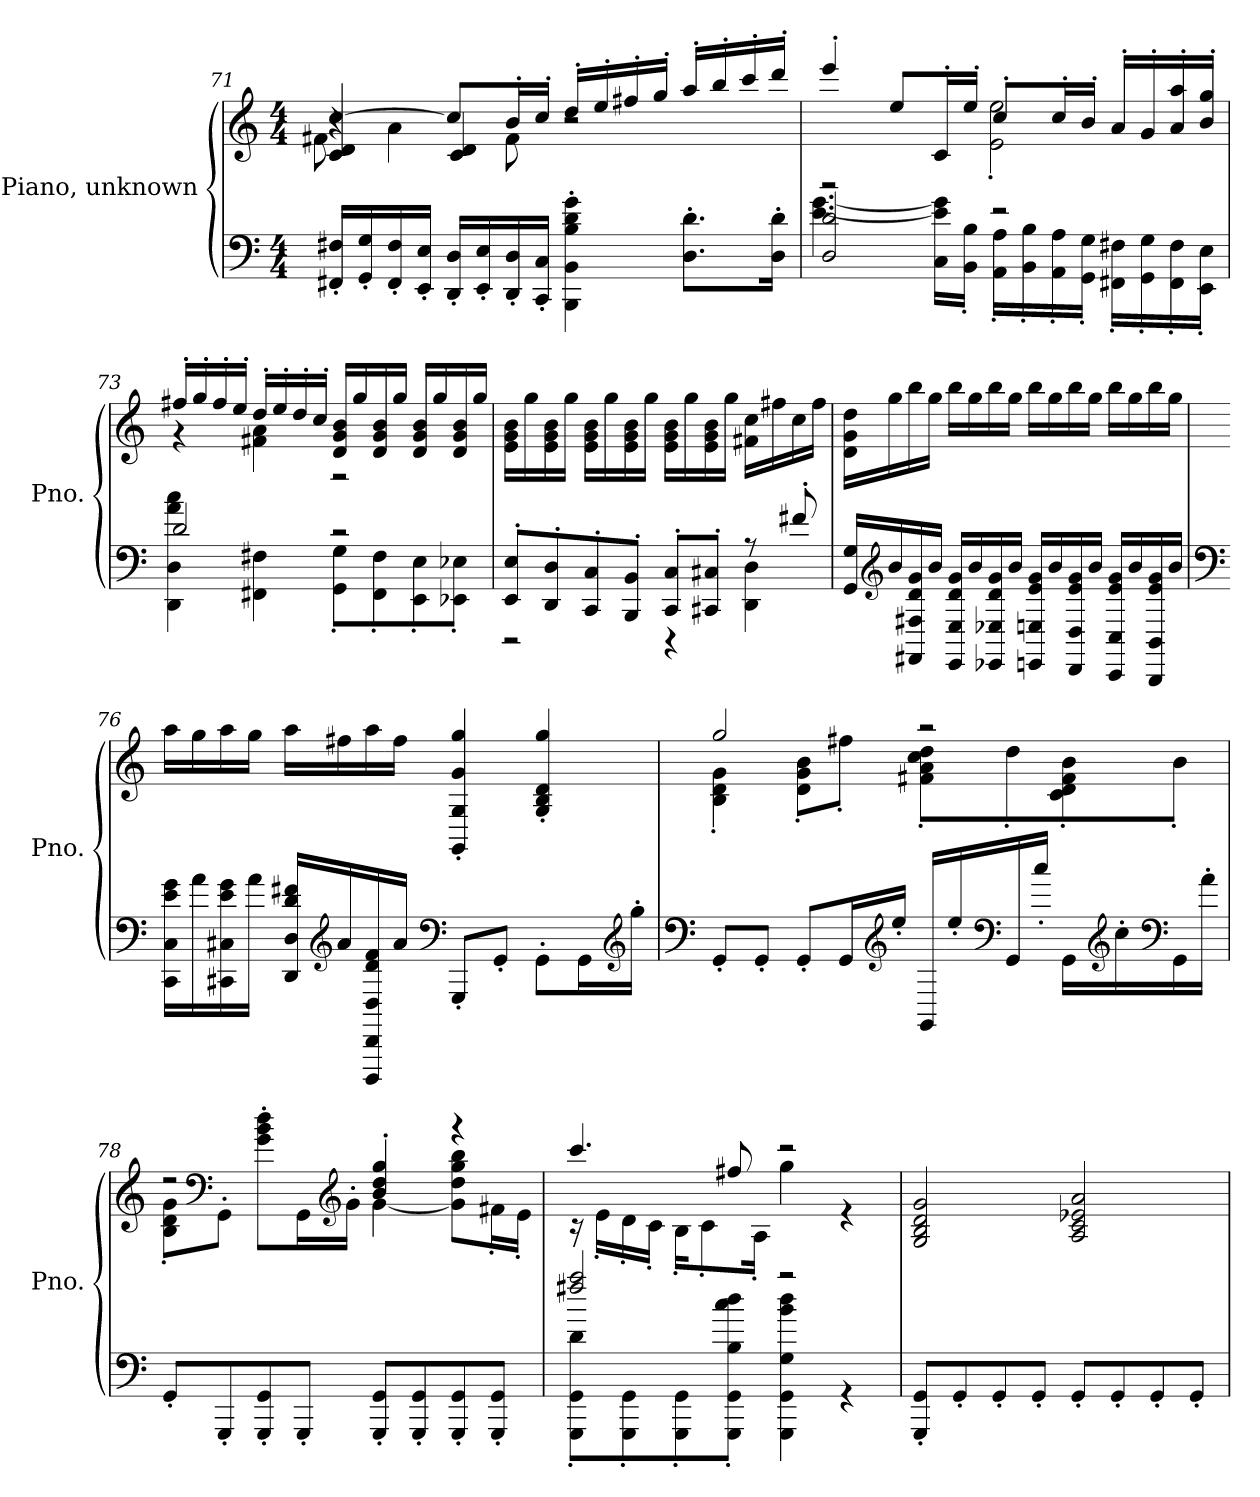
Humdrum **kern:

**kern	**kern
*part1	*part1
*staff2	*staff1
*I"Piano, unknown	*
*I'Pno.	*
!!LO:LB:g=z
*clefF4	*clefG2
*k[]	*k[]
*M4/4	*M4/4
=71	=71
*	*^
*	*	*^
16FF#X/' 16F#X/'LL	4c/ 4d/ [4cc/	8f#X\	4r
16GG/' 16G/'	.	.	.
16FF#/' 16F#/'	.	4a\	.
16EE/' 16E/'JJ	.	.	.
16DD/' 16D/'LL	8cc/L]	.	4c/ 4d/
16EE/' 16E/'	.	.	.
16DD/' 16D/'	16b'/L	8f#\	.
16CC/' 16C/'JJ	16cc'/JJ	.	.
4BBB\' 4BB\' 4B\' 4d\' 4g\'	16dd'/LL	2r	2r
.	16ee'/	.	.
.	16ff#X'/	.	.
.	16gg'/JJ	.	.
8.D\' 8.d\'L	16aa'/LL	.	.
.	16bb'/	.	.
.	16ccc'/	.	.
16D\' 16d\'Jk	16ddd'/JJ	.	.
*	*	*v	*v
=72	=72	=72
*^	*	*
2D/ 2d/	[4.e\ [4.g\	4eee'/	2r
.	.	8ee/L	.
.	16C\ 16e\] 16g\]LL	16c'/L	.
.	16BB\' 16B\'JJ	16ee'/JJ	.
2r	16AA\' 16A\'LL	8cc'/L	2e\' 2ee\'
.	16BB\' 16B\'	.	.
.	16AA\' 16A\'	16cc'/L	.
.	16GG\' 16G\'JJ	16b'/JJ	.
.	16FF#X\' 16F#X\'LL	16a'/LL	.
.	16GG\' 16G\'	16g'/	.
.	16FF#\' 16F#\'	16a/' 16aa/'	.
.	16EE\' 16E\'JJ	16b/' 16gg/'JJ	.
!!LO:LB:g=z	!!
=73	=73	=73	=73
2d/	4DD\ 4D\ 4a\ 4cc\	16ff#X'/LL	4r
.	.	16gg'/	.
.	.	16ff#'/	.
.	.	16ee'/JJ	.
.	4FF#X\ 4F#X\	16dd'/LL	4f#X\ 4a\
.	.	16ee'/	.
.	.	16dd'/	.
.	.	16cc'/JJ	.
2r	8GG\' 8G\'L	16d/ 16g/ 16b/LL	2r
.	.	16gg/	.
.	8FF#\' 8F#\'	16d/ 16g/ 16b/	.
.	.	16gg/JJ	.
.	8EE\' 8E\'	16d/ 16g/ 16b/LL	.
.	.	16gg/	.
.	8EE-X\' 8E-X\'J	16d/ 16g/ 16b/	.
.	.	16gg/JJ	.
*	*	*v	*v
=74	=74	=74
8EE/' 8E/'L	2r	16e\ 16g\ 16b\LL
.	.	16gg\
8DD/' 8D/'	.	16e\ 16g\ 16b\
.	.	16gg\JJ
8CC/' 8C/'	.	16e\ 16g\ 16b\LL
.	.	16gg\
8BBB/' 8BB/'J	.	16e\ 16g\ 16b\
.	.	16gg\JJ
8CC/' 8C/'L	4r	16e\ 16g\ 16b\LL
.	.	16gg\
8CC#X/' 8C#X/'J	.	16e\ 16g\ 16b\
.	.	16gg\JJ
8r	4DD\ 4D\	16f#X\ 16cc\LL
.	.	16ff#X\
8f#X'/	.	16cc\
.	.	16ff#\JJ
*v	*v	*
!!LO:LB:g=z
=75	=75
16GG/ 16G/LL	16d\ 16g\ 16dd\LL
*clefG2	*
16b/	16gg\
16FF#X/ 16F#X/ 16d/ 16g/	16bb\
16b/JJ	16gg\JJ
16EE/ 16E/ 16d/ 16g/LL	16bb\LL
16b/	16gg\
16EE-X/ 16E-X/ 16d/ 16g/	16bb\
16b/JJ	16gg\JJ
16EEn/ 16En/ 16e/ 16g/LL	16bb\LL
16b/	16gg\
16DD/ 16D/ 16e/ 16g/	16bb\
16b/JJ	16gg\JJ
16CC/ 16C/ 16e/ 16g/LL	16bb\LL
16b/	16gg\
16BBB/ 16BB/ 16e/ 16g/	16bb\
16b/JJ	16gg\JJ
=76	=76
*clefF4	*
16CC\ 16C\ 16e\ 16g\LL	16aa\LL
16a\	16gg\
16CC#X\ 16C#X\ 16e\ 16g\	16aa\
16a\JJ	16gg\JJ
16DD/ 16D/ 16d/ 16f#X/LL	16aa\LL
*clefG2	*
16a/	16ff#X\
16DDD/ 16DD/ 16D/ 16d/ 16f#/	16aa\
16a/JJ	16ff#\JJ
*clefF4	*
8GGG'/L	4GG/' 4G/' 4g/' 4gg/'
8GG'/J	.
8GG'\L	4G/' 4B/' 4d/' 4gg/'
16GG\L	.
*clefG2	*
16gg'\JJ	.
!!LO:LB:g=z
=77	=77
*clefF4	*
*	*^
8GG'/L	2gg/	4B\' 4d\' 4g\'
8GG'/J	.	.
8GG'/L	.	8d\' 8g\' 8b\'L
16GG/L	.	8ff#X'\J
*clefG2	*	*
16ee'/JJ	.	.
16GG/LL	2r	8f#X\' 8a\' 8cc\' 8dd\'L
16ee'/	.	.
*clefF4	*	*
16GG/	.	8dd'\
16cc'/JJ	.	.
16GG\LL	.	8c\' 8d\' 8f#\' 8b\'
*clefG2	*	*
16cc'\	.	.
*clefF4	*	*
16GG\	.	8b'\J
16a'\JJ	.	.
=78	=78	=78
8GG'/L	2r	8B\' 8d\' 8g\'L
*	*clefF4	*
8GGG'/	.	8GG'\J
8GGG/' 8GG/'	.	8g\' 8b\' 8dd\'L
8GGG'/J	.	16GG\L
*	*clefG2	*
.	.	16g'\JJ
8GGG/' 8GG/'L	4b/' 4dd/' 4gg/'	[4g\
8GGG/' 8GG/'	.	.
8GGG/' 8GG/'	4r	8g\] 8dd\ 8gg\ 8bb\L
8GGG/' 8GG/'J	.	16f#X'\L
.	.	16e'\JJ
!!LO:PB:g=z	!!
=79	=79	=79
*^	*	*
2ff#X/ 2aa/	8GGG\' 8GG\' 8d\'L	4.ccc/	16r
.	.	.	16e'\LL
.	8GGG\' 8GG\'	.	16d'\
.	.	.	16c'\JJ
.	8GGG\' 8GG\'	.	16B'\KL
.	.	.	8c'\
.	8GGG\' 8GG\' 8B\' 8cc\' 8dd\'J	8ff#X/	.
.	.	.	16A'\Jk
2r	4GGG\ 4GG\ 4G\ 4b\ 4dd\	2r	4gg\
.	4r	.	4r
*v	*v	*	*
*	*v	*v
=80	=80
8GGG/' 8GG/'L	2G/ 2B/ 2d/ 2g/
8GG'/	.
8GG'/	.
8GG'/J	.
8GG'/L	2A/ 2c/ 2e-X/ 2a/
8GG'/	.
8GG'/	.
8GG'/J	.
=	=
*-	*-
